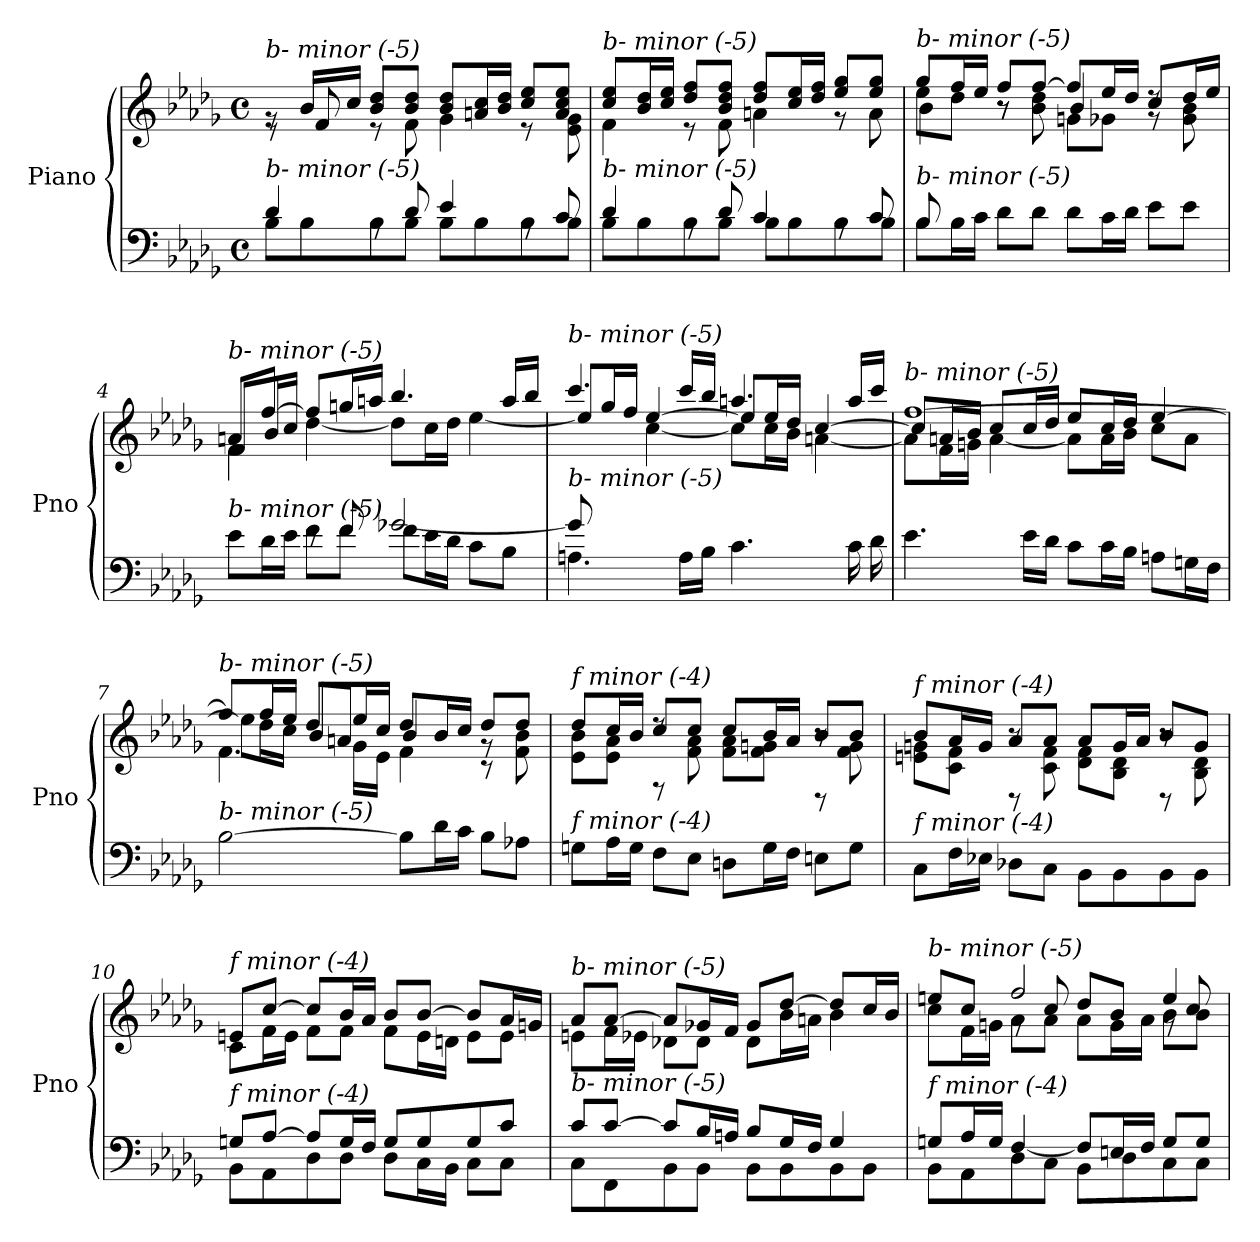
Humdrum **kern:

**kern	**kern
*part1	*part1
*staff2	*staff1
*I"Piano	*
*I'Pno	*
*clefF4	*clefG2
*k[b-e-a-d-g-]	*k[b-e-a-d-g-]
*M4/4	*M4/4
*met(c)	*met(c)
=1	=1
*^	*^
!	!	!LO:TX:i:t=b- minor (-5)	!
!LO:TX:i:t=b- minor (-5)	!	!	!
4d-/	8B-\L	8rg	8r
.	8B-\	16b-/LL	8f/
.	.	16cc/JJ	.
8rA	8B-\	8b-/ 8dd-/L	8r
8d-/	8B-\J	8b-/ 8dd-/J	8f\
4e-/	8B-\L	8b-/ 8dd-/L	4g-\
.	8B-\	16an/ 16cc/L	.
.	.	16b-/ 16dd-/JJ	.
8rA	8B-\	8cc/ 8ee-/L	8r
8c/	8B-\J	8a/ 8cc/ 8ee-/J	8e-\ 8g-\
=2	=2	=2	=2
!	!	!LO:TX:i:t=b- minor (-5)	!
!LO:TX:i:t=b- minor (-5)	!	!	!
4d-/	8B-\L	8cc/ 8ee-/L	4f\
.	8B-\	16b-/ 16dd-/L	.
.	.	16cc/ 16ee-/JJ	.
8rA	8B-\	8dd-/ 8ff/L	8r
8d-/	8B-\J	8b-/ 8dd-/ 8ff/J	8f\
4c/	8B-\L	8dd-/ 8ff/L	4an\
.	8B-\	16cc/ 16ee-/L	.
.	.	16dd-/ 16ff/JJ	.
8rA	8B-\	8ee-/ 8gg-/L	8r
8c/	8B-\J	8ee-/ 8gg-/J	8a\
!!LO:LB:g=z
=3	=3	=3	=3
*	*^	*^	*^
!	!	!	!LO:TX:i:t=b- minor (-5)	!	!	!
!LO:TX:i:t=b- minor (-5)	!	!	!	!	!	!
4.ryy	8B-\L	8B-/	8gg-/L	8ee-\L	4b-\	8ryy
.	16B-\L	2..ryy	16ff/L	8dd-\J	.	2..ryy
.	16c\JJ	.	16ee-/JJ	.	.	.
.	8d-\L	.	8ff/L	8r	8r	.
8ryy	8d-\J	.	[8ff/J	8b-\ 8dd-\	8ryy	.
4.ryy	8d-\L	.	8ff/L]	4b-/	8gn\L	.
.	16c\L	.	16ee-/L	.	8g-X\J	.
.	16d-\JJ	.	16dd-/JJ	.	.	.
.	8e-\L	.	8cc/L	8rg	8rdd	.
8ryy	8e-\J	.	16dd-/L	8g-\ 8b-\	8ryy	.
.	.	.	16ee-/JJ	.	.	.
=4	=4	=4	=4	=4	=4	=4
!	!	!	!LO:TX:i:t=b- minor (-5)	!	!	!
!LO:TX:i:t=b- minor (-5)	!	!	!	!	!	!
4ryy	8e-\L	4ryy	8an/L	8f/L	4f\	4ryy
.	16d-\L	.	[8ff/J	16b-/L	.	.
.	16e-\JJ	.	.	16cc/JJ	.	.
2.ryy	8re	8f\L	8ff/L]	[4dd-\	2.ryy	2.ryy
.	8f/	8f\J	16ggn/L	.	.	.
.	.	.	16aan/JJ	.	.	.
.	[2g-X/	8f\L	4.bb-/	8dd-\L]	.	.
.	.	16e-\L	.	16cc\L	.	.
.	.	16d-\JJ	.	16dd-\JJ	.	.
.	.	8c\L	.	[4ee-\	.	.
.	.	8B-\J	16aa/LL	.	.	.
.	.	.	16bb-/JJ	.	.	.
!!LO:LB:g=z
=5	=5	=5	=5	=5	=5	=5
*	*	*	*	*	*	*^
!	!	!	!LO:TX:i:t=b- minor (-5)	!	!	!	!
!LO:TX:i:t=b- minor (-5)	!	!	!	!	!	!	!
4ryy	8g-/L]	4.An\	4.ccc/	8ee-/L]	4ryy	8ryy	2ryy
.	8ryy	.	.	16gg-/L	.	16ee-\L	.
.	.	.	.	16ff/JJ	.	16dd-\JJ	.
2.ryy	4ryy	.	.	[4cc\	[4ee-/	2.ryy	.
.	.	16A\LL	16ccc/LL	.	.	.	.
.	.	16B-\JJ	16bb-/JJ	.	.	.	.
.	4.c\	2ryy	4.aan/	8cc\L]	8ee-/L]	.	2ryy
.	.	.	.	16cc\L	16ee-/L	.	.
.	.	.	.	16b-\JJ	16dd-/JJ	.	.
.	.	.	.	[4an\	[4cc/	.	.
.	16c\LL	.	16aa/LL	.	.	.	.
.	16d-\JJ	.	16ccc/JJ	.	.	.	.
*	*v	*v	*	*	*	*	*
*	*	*	*	*v	*v	*v
!!LO:LB:g=z
=6	=6	=6	=6	=6
!	!	!LO:TX:i:t=b- minor (-5)	!	!
!LO:TX:i:t=b- minor (-5)	!	!	!	!
*v	*v	*	*	*
4.e-\	[1ff	8a\L]	8cc/L]
.	.	16f\L	16an/L
.	.	16gn\JJ	16b-/JJ
.	.	[4a\	8cc/L
16e-\LL	.	.	16cc/L
16d-\JJ	.	.	16dd-/JJ
8c\L	.	8a\L]	8ee-/L
16c\L	.	16a\L	16cc/L
16B-\JJ	.	16b-\JJ	16dd-/JJ
8An\L	.	8cc\L	[4ee-/
16Gn\L	.	8a\J	.
16F\JJ	.	.	.
=7	=7	=7	=7
*^	*	*	*
!	!	!LO:TX:i:t=b- minor (-5)	!	!
!LO:TX:i:t=b- minor (-5)	!	!	!	!
2..ryy	[2B-\	8ff/L]	4.f\	8ee-\L]
.	.	16ff/L	.	16dd-\L
.	.	16ee-/JJ	.	16cc\JJ
.	.	8dd-/L	.	8b-/L
.	.	16ee-/L	16g-\LL	8an/J
.	.	16cc/JJ	16e-\JJ	.
.	8B-\L]	8dd-/L	4f\	4b-/
.	16d-\L	16b-/L	.	.
.	16c\JJ	16cc/JJ	.	.
.	8B-\L	8dd-/L	8rg	8rc
8ryy	8A-X\J	8dd-/J	8f\ 8b-\	8ryy
!!LO:LB:g=z	!!	!!
=8	=8	=8	=8	=8
!	!	!LO:TX:i:t=f minor (-4)	!	!
!LO:TX:i:t=f minor (-4)	!	!	!	!
4ryy	8Gn\L	8dd-/L	8e-\ 8b-\L	4ryy
.	16A-\L	16cc/L	8e-\ 8a-\J	.
.	16G\JJ	16b-/JJ	.	.
8ryy	8F\L	8cc/L	8rdd	8rF
4.ryy	8E-\J	8cc/J	8f\ 8a-\	4.ryy
.	8Dn\L	8cc/L	8f\ 8a-\L	.
.	16G\L	16b-/L	8f\ 8gn\J	.
.	16F\JJ	16a-/JJ	.	.
8ryy	8En\L	8b-/L	8r	8rD
8ryy	8G\J	8b-/J	8f\ 8g\	8ryy
!!LO:PB:g=z	!!	!!
=9	=9	=9	=9	=9
!	!	!LO:TX:i:t=f minor (-4)	!	!
!LO:TX:i:t=f minor (-4)	!	!	!	!
4ryy	8C\L	8b-/L	8en\ 8gn\L	4ryy
.	16F\L	16a-/L	8c\ 8f\J	.
.	16E-X\JJ	16g/JJ	.	.
8ryy	8D-X\L	8a-/L	8r	8rD
4.ryy	8C\J	8a-/J	8c\ 8f\	4.ryy
.	8BB-\L	8a-/L	8d-\ 8f\L	.
.	8BB-\	16g/L	8B-\ 8d-\J	.
.	.	16a-/JJ	.	.
8ryy	8BB-\	8b-/L	8r	8rD
8ryy	8BB-\J	8g/J	8B-\ 8d-\	8ryy
=10	=10	=10	=10	=10
!	!	!LO:TX:i:t=f minor (-4)	!	!
!LO:TX:i:t=f minor (-4)	!	!	!	!
*	*	*	*v	*v
8Gn/L	8BB-\L	8en/L	8c\L
[8A-/J	8AA-\	[8cc/J	16f\L
.	.	.	16e\JJ
8A-/L]	8D-\	8cc/L]	8f\L
16G/L	8D-\J	16b-/L	8f\J
16F/JJ	.	16a-/JJ	.
8G/L	8D-\L	8b-/L	8f\L
8G/	16C\L	[8b-/J	16e\L
.	16BB-\JJ	.	16dn\JJ
8G/	8C\L	8b-/L]	8e\L
8c/J	8C\J	16a-/L	8e\J
.	.	16gn/JJ	.
!!LO:LB:g=z	!!
=11	=11	=11	=11
!	!	!LO:TX:i:t=b- minor (-5)	!
!LO:TX:i:t=b- minor (-5)	!	!	!
8c/L	8C\L	8a-/L	8en\L
[8c/J	8FF\	[8a-/J	16f\L
.	.	.	16e-X\JJ
8c/L]	8BB-\	8a-/L]	8d-X\L
16B-/L	8BB-\J	16g-X/L	8d-\J
16An/JJ	.	16f/JJ	.
8B-/L	8BB-\L	8g-/L	8d-\L
16G-/L	8BB-\	[8dd-/J	16b-\L
16F/JJ	.	.	16an\JJ
4G-/	8BB-\	8dd-/L]	4b-\
.	8BB-\J	16cc/L	.
.	.	16b-/JJ	.
=12	=12	=12	=12
*	*^	*	*^
!	!	!	!LO:TX:i:t=b- minor (-5)	!	!
!LO:TX:i:t=f minor (-4)	!	!	!	!	!
4ryy	8Gn/L	8BB-\L	8een/L	8cc\L	4ryy
.	16A-/L	8AA-\	8cc/J	16f\L	.
.	16G/JJ	.	.	16gn\JJ	.
2.ryy	[4F/	8D-\	2ff/	8a-\L	8rg
.	.	8C\J	.	8a-\J	8cc/
.	8F/L]	8BB-\L	.	8a-\L	8dd-/L
.	16En/L	8D-\	.	16g\L	8b-/J
.	16F/JJ	.	.	16a-\JJ	.
.	8G/L	8C\	4ee/	8b-\L	8rg
.	8G/J	8C\J	.	8b-\J	8cc/
*v	*v	*v	*	*	*
*	*v	*v	*v
=	=
*-	*-
